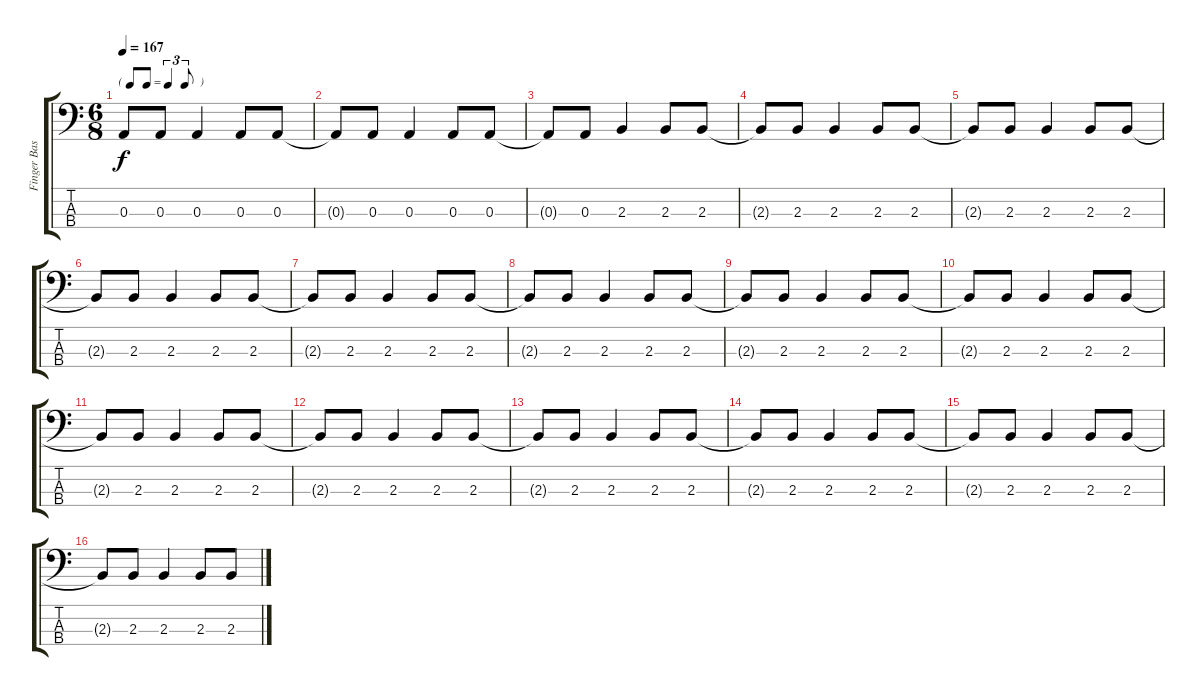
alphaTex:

\track ("Finger Bass" "Finger Bas") {instrument electricbassfinger}
\staff {score tabs}
\tuning (G2 D2 A1 E1) {hide}
\ts (6 8)
\tf triplet8th
\tempo 167
\clef f4
\ks c
0.3{t}.8{dy f} 0.3.8 0.3.4 0.3.8 0.3.8 |
0.3{t}.8 0.3.8 0.3.4 0.3.8 0.3.8 |
0.3{t}.8 0.3.8 2.3.4 2.3.8 2.3.8 |
2.3{t}.8 2.3.8 2.3.4 2.3.8 2.3.8 |
2.3{t}.8 2.3.8 2.3.4 2.3.8 2.3.8 |
2.3{t}.8 2.3.8 2.3.4 2.3.8 2.3.8 |
2.3{t}.8 2.3.8 2.3.4 2.3.8 2.3.8 |
2.3{t}.8 2.3.8 2.3.4 2.3.8 2.3.8 |
2.3{t}.8 2.3.8 2.3.4 2.3.8 2.3.8 |
2.3{t}.8 2.3.8 2.3.4 2.3.8 2.3.8 |
2.3{t}.8 2.3.8 2.3.4 2.3.8 2.3.8 |
2.3{t}.8 2.3.8 2.3.4 2.3.8 2.3.8 |
2.3{t}.8 2.3.8 2.3.4 2.3.8 2.3.8 |
2.3{t}.8 2.3.8 2.3.4 2.3.8 2.3.8 |
2.3{t}.8 2.3.8 2.3.4 2.3.8 2.3.8 |
2.3{t}.8 2.3.8 2.3.4 2.3.8 2.3.8
